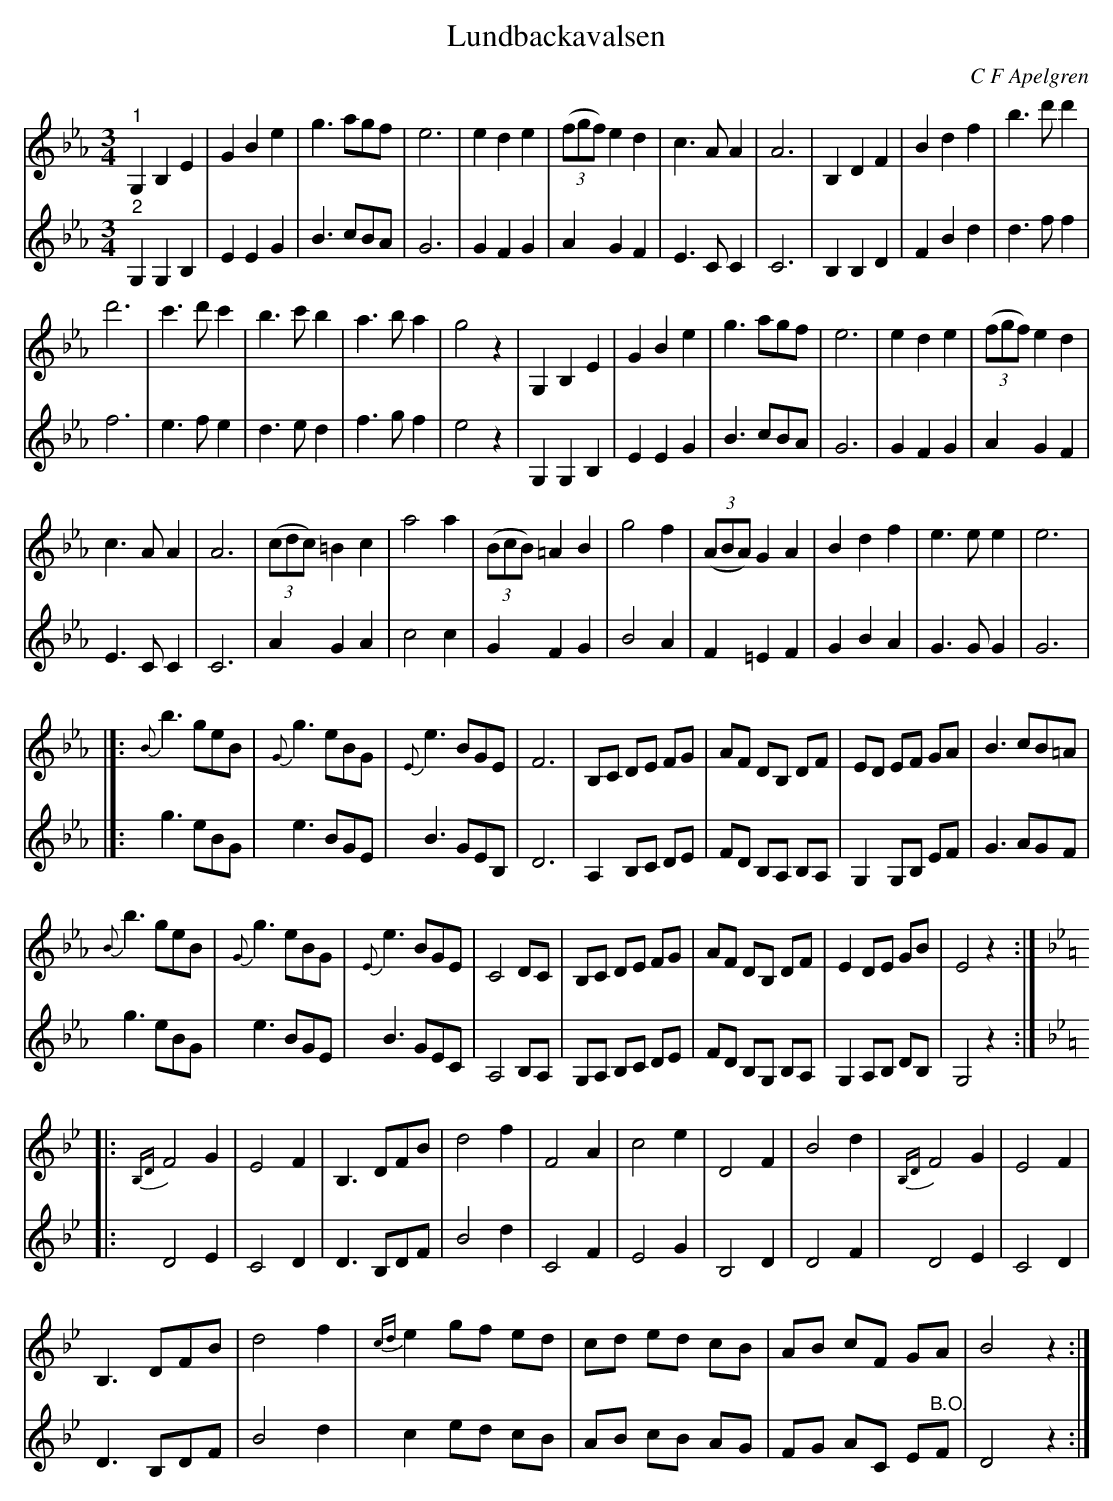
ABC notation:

X:1
T:Lundbackavalsen
C:C F Apelgren
L:1/8
M:3/4
K:Eb
V:1
"^1" G,2 B,2 E2 | G2 B2 e2 | g3 agf | e6 | e2 d2 e2 | (3(fgf) e2 d2 | c3 A A2 | A6 | B,2 D2 F2 | B2 d2 f2 | b3 d' d'2 |
d'6 | c'3 d' c'2 | b3 c' b2 | a3 b a2 | g4 z2 | G,2 B,2 E2 | G2 B2 e2 | g3 agf | e6 | e2 d2 e2 | (3(fgf) e2 d2 |
c3 A A2 | A6 | (3(cdc) =B2 c2 | a4 a2 | (3(BcB) =A2 B2 | g4 f2 | (3(ABA) G2 A2 | B2 d2 f2 | e3 e e2 | e6 |]:
{B} b3 geB |{G} g3 eBG |{E} e3 BGE | F6 | B,C DE FG | AF DB, DF | ED EF GA | B3 cB=A |
{B} b3 geB |{G} g3 eBG |{E} e3 BGE | C4 DC | B,C DE FG | AF DB, DF | E2 DE GB | E4 z2 ::
[K:Bb]{B,D} F4 G2 | E4 F2 | B,3 DFB | d4 f2 | F4 A2 | c4 e2 | D4 F2 | B4 d2 |{B,D} F4 G2 | E4 F2 |
B,3 DFB | d4 f2 |{cd} e2 gf ed | cd ed cB | AB cF GA | B4 z2 :|
V:2
"^2" G,2 G,2 B,2 | E2 E2 G2 | B3 cBA | G6 | G2 F2 G2 | A2 G2 F2 | E3 C C2 | C6 | B,2 B,2 D2 | F2 B2 d2 | d3 f f2 |
f6 | e3 f e2 | d3 e d2 | f3 g f2 | e4 z2 | G,2 G,2 B,2 | E2 E2 G2 | B3 cBA | G6 | G2 F2 G2 | A2 G2 F2 |
E3 C C2 | C6 | A2 G2 A2 | c4 c2 | G2 F2 G2 | B4 A2 | F2 =E2 F2 | G2 B2 A2 | G3 G G2 | G6 |]:
g3 eBG | e3 BGE | B3 GEB, | D6 | A,2 B,C DE | FD B,A, B,A, | G,2 G,B, EF | G3 AGF | g3 eBG |
e3 BGE | B3 GEC | A,4 B,A, | G,A, B,C DE | FD B,G, B,A, | G,2 A,B, DB, | G,4 z2 ::
[K:Bb] D4 E2 | C4 D2 | D3 B,DF | B4 d2 | C4 F2 | E4 G2 | B,4 D2 | D4 F2 |
D4 E2 | C4 D2 | D3 B,DF | B4 d2 | c2 ed cB | AB cB AG | FG AC E"^B.O."F | D4 z2 :|
